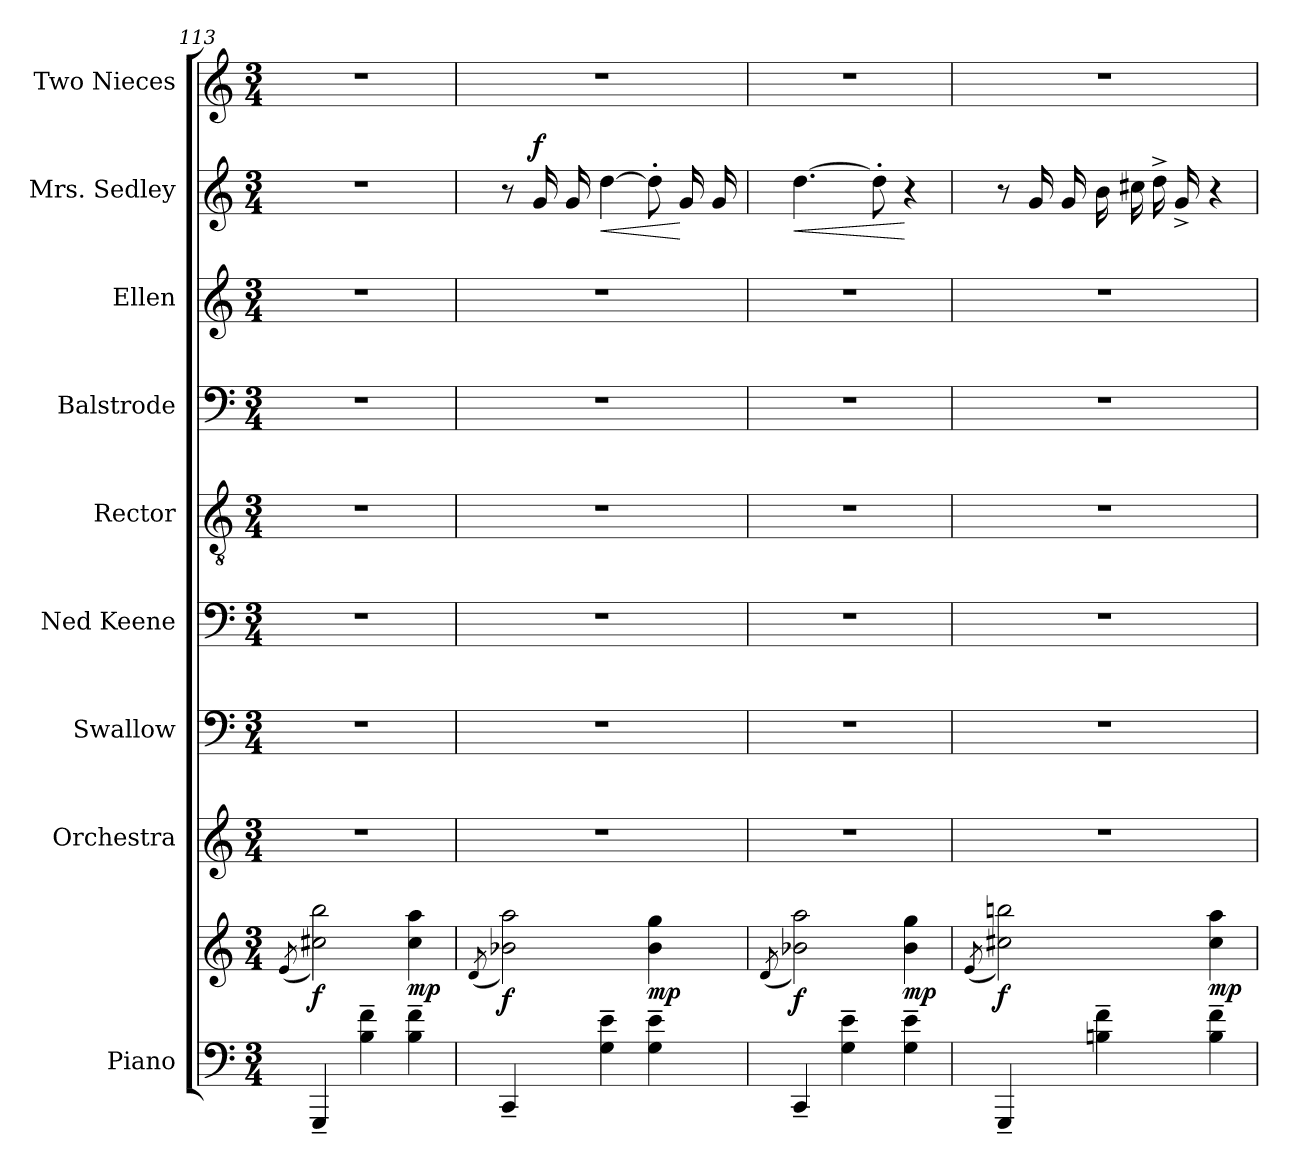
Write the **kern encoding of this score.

**kern	**kern	**dynam	**kern	**kern	**kern	**kern	**kern	**kern	**kern	**dynam	**kern
*part9	*part9	*part9	*part8	*part7	*part6	*part5	*part4	*part3	*part2	*part2	*part1
*staff10	*staff9	*staff9/10	*staff8	*staff7	*staff6	*staff5	*staff4	*staff3	*staff2	*staff2	*staff1
*I"Piano	*	*	*I"Orchestra	*I"Swallow	*I"Ned Keene	*I"Rector	*I"Balstrode	*I"Ellen	*I"Mrs. Sedley	*	*I"Two Nieces
*I'Pno.	*	*	*I'Orch.	*I'S.	*I'K.	*I'R.	*I'B.	*I'E.	*I'Mrs. S.	*	*I'2 N.
*clefF4	*clefG2	*	*clefG2	*clefF4	*clefF4	*clefGv2	*clefF4	*clefG2	*clefG2	*	*clefG2
*k[]	*k[]	*	*k[]	*k[]	*k[]	*k[]	*k[]	*k[]	*k[]	*	*k[]
*M3/4	*M3/4	*	*M3/4	*M3/4	*M3/4	*M3/4	*M3/4	*M3/4	*M3/4	*	*M3/4
=113	=113	=113	=113	=113	=113	=113	=113	=113	=113	=113	=113
.	(<8qe/	.	.	.	.	.	.	.	.	.	.
!	!	!LO:DY:b	!	!	!	!	!	!	!	!	!
4GGG~/	2cc#X\ 2bb\)	f	2.r	2.r	2.r	2.r	2.r	2.r	2.r	.	2.r
4B\~ 4f\~	.	.	.	.	.	.	.	.	.	.	.
!	!	!LO:DY:b	!	!	!	!	!	!	!	!	!
4B\~ 4f\~	4cc#\ 4aa\	mp	.	.	.	.	.	.	.	.	.
!!LO:PB:g=z
=114	=114	=114	=114	=114	=114	=114	=114	=114	=114	=114	=114
.	(<8qd/	.	.	.	.	.	.	.	.	.	.
!	!	!LO:DY:b	!	!	!	!	!	!	!	!	!
4CC~/	2b-X\ 2aa\)	f	2.r	2.r	2.r	2.r	2.r	2.r	8r	.	2.r
!	!	!	!	!	!	!	!	!	!	!LO:DY:a	!
.	.	.	.	.	.	.	.	.	16g/	f	.
.	.	.	.	.	.	.	.	.	16g/	.	.
!	!	!	!	!	!	!	!	!	!	!LO:HP:b	!
4G\~ 4e\~	.	.	.	.	.	.	.	.	[4dd\	<	.
!	!	!LO:DY:b	!	!	!	!	!	!	!	!	!
4G\~ 4e\~	4b-\ 4gg\	mp	.	.	.	.	.	.	8dd'\]	.	.
.	.	.	.	.	.	.	.	.	16g/	[	.
.	.	.	.	.	.	.	.	.	16g/	.	.
=115	=115	=115	=115	=115	=115	=115	=115	=115	=115	=115	=115
.	(<8qd/	.	.	.	.	.	.	.	.	.	.
!	!	!LO:DY:b	!	!	!	!	!	!	!	!LO:HP:b	!
4CC~/	2b-X\ 2aa\)	f	2.r	2.r	2.r	2.r	2.r	2.r	[4.dd\	<	2.r
4G\~ 4e\~	.	.	.	.	.	.	.	.	.	.	.
.	.	.	.	.	.	.	.	.	8dd'\]	.	.
!	!	!LO:DY:b	!	!	!	!	!	!	!	!	!
4G\~ 4e\~	4b-\ 4gg\	mp	.	.	.	.	.	.	4r	[	.
=116	=116	=116	=116	=116	=116	=116	=116	=116	=116	=116	=116
.	(<8qe/	.	.	.	.	.	.	.	.	.	.
!	!	!LO:DY:b	!	!	!	!	!	!	!	!	!
4GGG~/	2cc#X\ 2bbn\)	f	2.r	2.r	2.r	2.r	2.r	2.r	8r	.	2.r
.	.	.	.	.	.	.	.	.	16g/	.	.
.	.	.	.	.	.	.	.	.	16g/	.	.
4Bn\~ 4f\~	.	.	.	.	.	.	.	.	16b\	.	.
.	.	.	.	.	.	.	.	.	16cc#X\	.	.
.	.	.	.	.	.	.	.	.	16dd^\	.	.
.	.	.	.	.	.	.	.	.	16g^/	.	.
!	!	!LO:DY:b	!	!	!	!	!	!	!	!	!
4B\~ 4f\~	4cc#\ 4aa\	mp	.	.	.	.	.	.	4r	.	.
=	=	=	=	=	=	=	=	=	=	=	=
*-	*-	*-	*-	*-	*-	*-	*-	*-	*-	*-	*-
